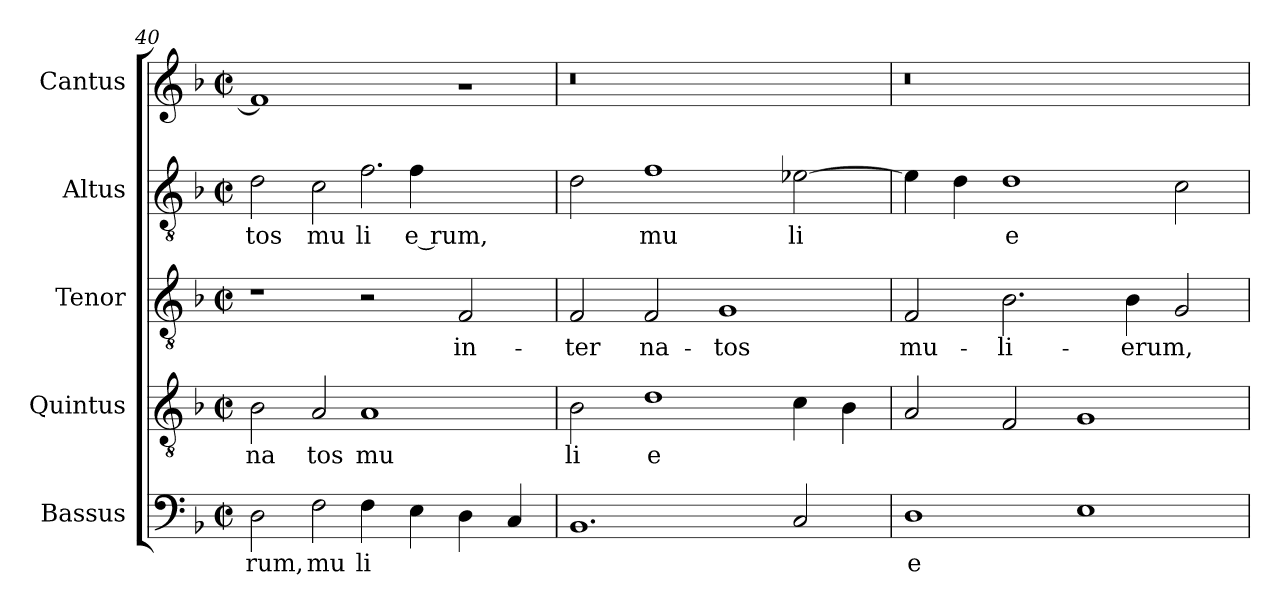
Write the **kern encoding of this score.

**kern	**text	**kern	**text	**kern	**text	**kern	**text	**kern
*part5	*part5	*part4	*part4	*part3	*part3	*part2	*part2	*part1
*staff5	*staff5	*staff4	*staff4	*staff3	*staff3	*staff2	*staff2	*staff1
*I"Bassus	*	*I"Quintus	*	*I"Tenor	*	*I"Altus	*	*I"Cantus
*clefF4	*	*clefGv2	*	*clefGv2	*	*clefGv2	*	*clefG2
*k[b-]	*	*k[b-]	*	*k[b-]	*	*k[b-]	*	*k[b-]
*F:	*	*F:	*	*F:	*	*F:	*	*F:
*M2/2	*	*M2/2	*	*M2/2	*	*M2/2	*	*M2/2
*met(c|)	*	*met(c|)	*	*met(c|)	*	*met(c|)	*	*met(c|)
=40	=40	=40	=40	=40	=40	=40	=40	=40
!LO:N:vis=2	!LO:LY:b:cj	!LO:N:vis=2	!LO:LY:b:cj	!LO:N:vis=1	!	!LO:N:vis=2	!LO:LY:b:cj	!
4D\	rum,	4B-\	na	2r	.	4d\	tos	1f]
!LO:N:vis=2	!LO:LY:b:cj	!LO:N:vis=2	!LO:LY:b:cj	!	!	!LO:N:vis=2	!LO:LY:b:cj	!
4F\	mu	4A/	tos	.	.	4c\	mu	.
!	!LO:LY:b:cj	!LO:N:vis=1	!LO:LY:b:cj	!	!	!LO:N:vis=2.	!LO:LY:b:cj	!
4F\	li	4A	mu	2r	.	4f\	li	.
!	!	!	!	!	!	!	!LO:LY:b:cj	!
4E\	.	2.ryy	.	.	.	4f\	e rum,	.
!	!	!	!	!LO:N:vis=2	!LO:LY:b:cj	!	!	!LO:N:vis=1
4D\	.	.	.	4F/	in-	2ryy	.	4ra
4C/	.	.	.	4ryy	.	.	.	4ryy
=41	=41	=41	=41	=41	=41	=41	=41	=41
!	!	!	!LO:LY:b:cj	!	!LO:LY:b:cj	!	!	!
1.BB-	.	2B-\	li	2F/	-ter	2d\	.	0r
!	!	!	!LO:LY:b:rj	!	!LO:LY:b:cj	!	!LO:LY:b:cj	!
.	.	1d	e	2F/	na-	1f	mu	.
!	!	!	!	!	!LO:LY:b:cj	!	!	!
.	.	.	.	1G	-tos	.	.	.
!	!	!	!	!	!	!	!LO:LY:b:cj	!
2C/	.	4c\	.	.	.	[>2e-X\	li	.
.	.	4B-\	.	.	.	.	.	.
=42	=42	=42	=42	=42	=42	=42	=42	=42
!	!LO:LY:b:rj	!	!	!	!LO:LY:b:cj	!	!	!
1D	e	2A/	.	2F/	mu-	4e-\]	.	0r
.	.	.	.	.	.	4d\	.	.
!	!	!	!	!	!LO:LY:b:cj	!	!LO:LY:b:rj	!
.	.	2F/	.	2.B-\	-li-	1d	e	.
1E	.	1G	.	.	.	.	.	.
!	!	!	!	!	!LO:LY:b	!	!	!
.	.	.	.	4B-\	-erum,	.	.	.
.	.	.	.	2G/	.	2c\	.	.
=	=	=	=	=	=	=	=	=
*-	*-	*-	*-	*-	*-	*-	*-	*-
